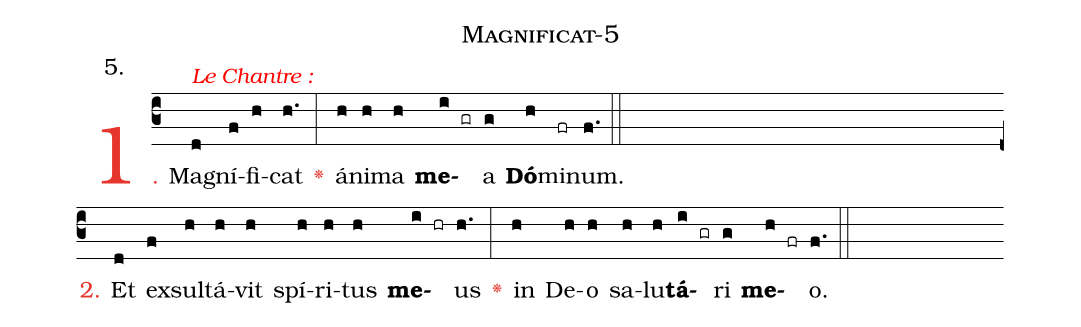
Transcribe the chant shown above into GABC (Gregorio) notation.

name: Magnificat-5;
annotation: 5.;
%%
(c3)<c>1.</c> Ma<alt>{\textcolor{red}{Le Chantre :}}</alt>(d)gní(f)fi(h)cat(h.) <c><v>\greheightstar</v></c>(:) á(h)ni(h)ma(h) <b>me</b>(i gr)a(g) <b>Dó</b>(h)mi(fr)num.(f.) (::) (Z)
<c>2.</c> Et(d) ex(f)sul(h)tá(h)vit(h) spí(h)ri(h)tus(h) <b>me</b>(i hr)us(h.) <c><v>\greheightstar</v></c>(:) in(h) De(h)o(h) sa(h)lu(h)<b>tá</b>(i gr)ri(g) <b>me</b>(h fr)o.(f.) (::)


%E(h) u(h) o(i) u(g) a(h) e.(f.) (::)
